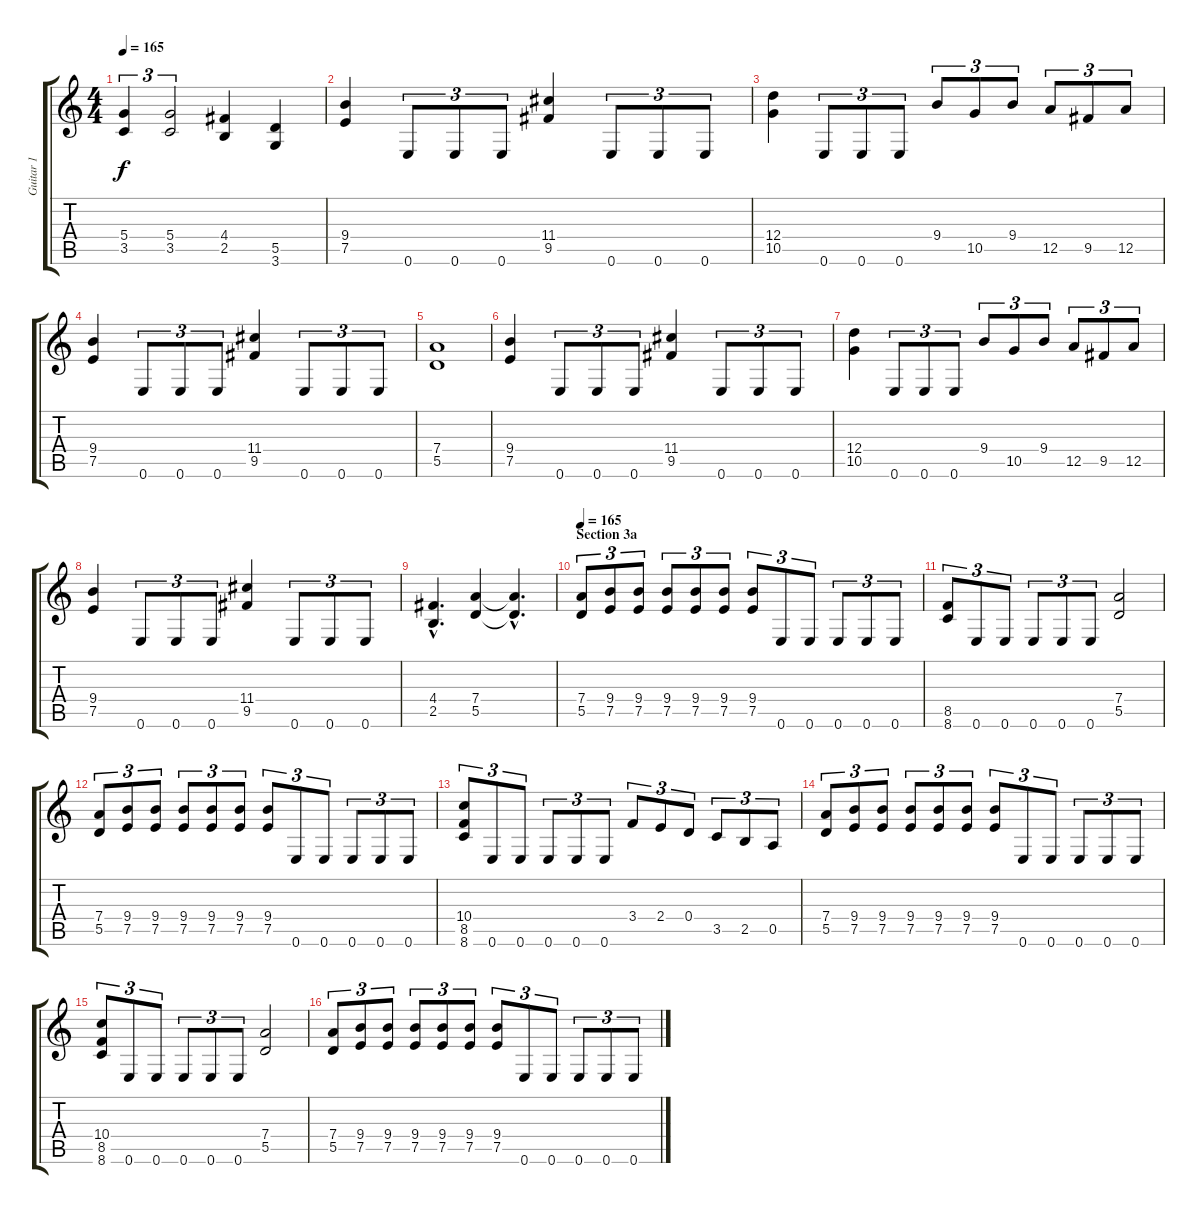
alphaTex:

\track ("Guitar 1" "Guitar 1") {instrument distortionguitar}
\staff {score tabs}
\tuning (E4 B3 G3 D3 A2 E2) {hide}
\ts (4 4)
\tempo 165
\clef g2
\ks c
(5.4 3.5).4{tu (3 2) dy f} (5.4 3.5).2{tu (3 2)} (4.4 2.5).4 (5.5 3.6).4 |
(9.4 7.5).4 0.6.8{tu (3 2)} 0.6.8{tu (3 2)} 0.6.8{tu (3 2)} (11.4 9.5).4 0.6.8{tu (3 2)} 0.6.8{tu (3 2)} 0.6.8{tu (3 2)} |
(12.4 10.5).4 0.6.8{tu (3 2)} 0.6.8{tu (3 2)} 0.6.8{tu (3 2)} 9.4.8{tu (3 2)} 10.5.8{tu (3 2)} 9.4.8{tu (3 2)} 12.5.8{tu (3 2)} 9.5.8{tu (3 2)} 12.5.8{tu (3 2)} |
(9.4 7.5).4 0.6.8{tu (3 2)} 0.6.8{tu (3 2)} 0.6.8{tu (3 2)} (11.4 9.5).4 0.6.8{tu (3 2)} 0.6.8{tu (3 2)} 0.6.8{tu (3 2)} |
(7.4 5.5).1 |
(9.4 7.5).4 0.6.8{tu (3 2)} 0.6.8{tu (3 2)} 0.6.8{tu (3 2)} (11.4 9.5).4 0.6.8{tu (3 2)} 0.6.8{tu (3 2)} 0.6.8{tu (3 2)} |
(12.4 10.5).4 0.6.8{tu (3 2)} 0.6.8{tu (3 2)} 0.6.8{tu (3 2)} 9.4.8{tu (3 2)} 10.5.8{tu (3 2)} 9.4.8{tu (3 2)} 12.5.8{tu (3 2)} 9.5.8{tu (3 2)} 12.5.8{tu (3 2)} |
(9.4 7.5).4 0.6.8{tu (3 2)} 0.6.8{tu (3 2)} 0.6.8{tu (3 2)} (11.4 9.5).4 0.6.8{tu (3 2)} 0.6.8{tu (3 2)} 0.6.8{tu (3 2)} |
(4.4{hac} 2.5{hac}).4{d} (7.4 5.5).4 (7.4{hac t} 5.5{hac t}).4{d} |
\section ("" "Section 3a")
\tempo 165
(7.4 5.5).8{tu (3 2)} (9.4 7.5).8{tu (3 2)} (9.4 7.5).8{tu (3 2)} (9.4 7.5).8{tu (3 2)} (9.4 7.5).8{tu (3 2)} (9.4 7.5).8{tu (3 2)} (9.4 7.5).8{tu (3 2)} 0.6.8{tu (3 2)} 0.6.8{tu (3 2)} 0.6.8{tu (3 2)} 0.6.8{tu (3 2)} 0.6.8{tu (3 2)} |
(8.5 8.6).8{tu (3 2)} 0.6.8{tu (3 2)} 0.6.8{tu (3 2)} 0.6.8{tu (3 2)} 0.6.8{tu (3 2)} 0.6.8{tu (3 2)} (7.4 5.5).2 |
(7.4 5.5).8{tu (3 2)} (9.4 7.5).8{tu (3 2)} (9.4 7.5).8{tu (3 2)} (9.4 7.5).8{tu (3 2)} (9.4 7.5).8{tu (3 2)} (9.4 7.5).8{tu (3 2)} (9.4 7.5).8{tu (3 2)} 0.6.8{tu (3 2)} 0.6.8{tu (3 2)} 0.6.8{tu (3 2)} 0.6.8{tu (3 2)} 0.6.8{tu (3 2)} |
(10.4 8.5 8.6).8{tu (3 2)} 0.6.8{tu (3 2)} 0.6.8{tu (3 2)} 0.6.8{tu (3 2)} 0.6.8{tu (3 2)} 0.6.8{tu (3 2)} 3.4.8{tu (3 2)} 2.4.8{tu (3 2)} 0.4.8{tu (3 2)} 3.5.8{tu (3 2)} 2.5.8{tu (3 2)} 0.5.8{tu (3 2)} |
(7.4 5.5).8{tu (3 2)} (9.4 7.5).8{tu (3 2)} (9.4 7.5).8{tu (3 2)} (9.4 7.5).8{tu (3 2)} (9.4 7.5).8{tu (3 2)} (9.4 7.5).8{tu (3 2)} (9.4 7.5).8{tu (3 2)} 0.6.8{tu (3 2)} 0.6.8{tu (3 2)} 0.6.8{tu (3 2)} 0.6.8{tu (3 2)} 0.6.8{tu (3 2)} |
(10.4 8.5 8.6).8{tu (3 2)} 0.6.8{tu (3 2)} 0.6.8{tu (3 2)} 0.6.8{tu (3 2)} 0.6.8{tu (3 2)} 0.6.8{tu (3 2)} (7.4 5.5).2 |
(7.4 5.5).8{tu (3 2)} (9.4 7.5).8{tu (3 2)} (9.4 7.5).8{tu (3 2)} (9.4 7.5).8{tu (3 2)} (9.4 7.5).8{tu (3 2)} (9.4 7.5).8{tu (3 2)} (9.4 7.5).8{tu (3 2)} 0.6.8{tu (3 2)} 0.6.8{tu (3 2)} 0.6.8{tu (3 2)} 0.6.8{tu (3 2)} 0.6.8{tu (3 2)}
